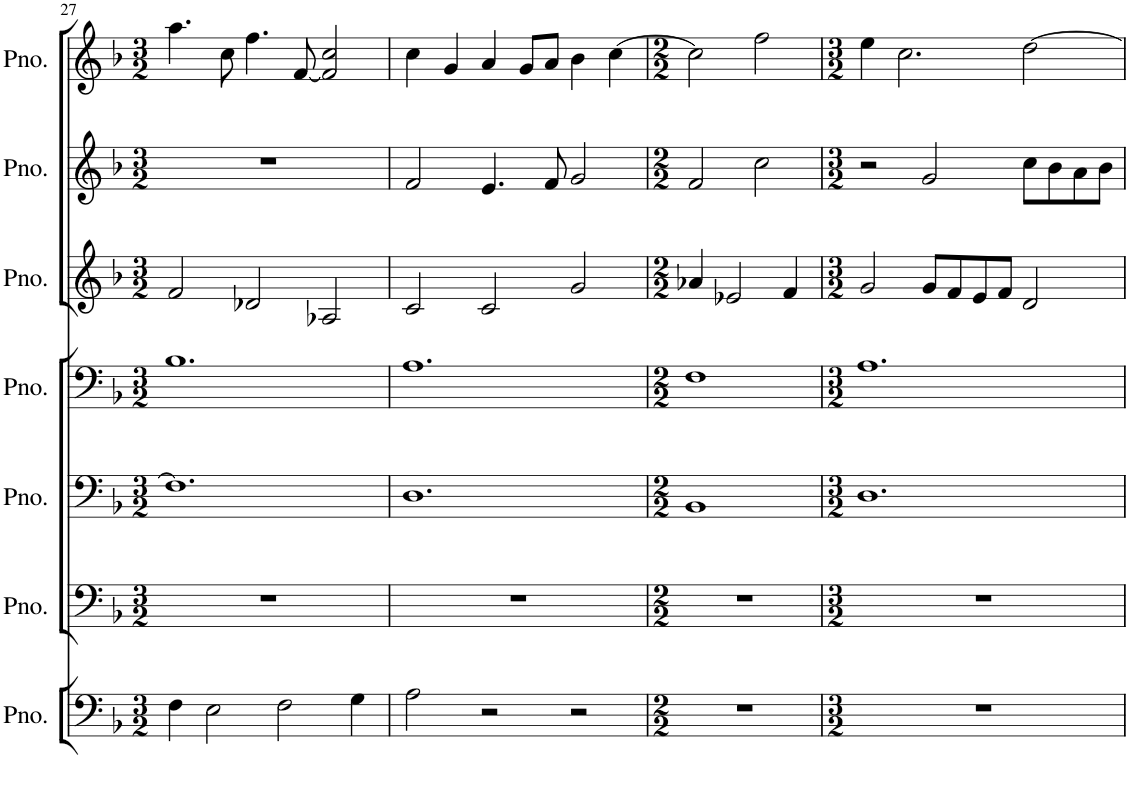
**kern	**kern	**kern	**kern	**kern	**kern	**kern
*part7	*part6	*part5	*part4	*part3	*part2	*part1
*staff7	*staff6	*staff5	*staff4	*staff3	*staff2	*staff1
*I"Piano	*I"Piano	*I"Piano	*I"Piano	*I"Piano	*I"Piano	*I"Piano
*I'Pno.	*I'Pno.	*I'Pno.	*I'Pno.	*I'Pno.	*I'Pno.	*I'Pno.
!!LO:PB:g=z
*clefF4	*clefF4	*clefF4	*clefF4	*clefG2	*clefG2	*clefG2
*k[b-]	*k[b-]	*k[b-]	*k[b-]	*k[b-]	*k[b-]	*k[b-]
*M3/2	*M3/2	*M3/2	*M3/2	*M3/2	*M3/2	*M3/2
=27	=27	=27	=27	=27	=27	=27
4F\	1.r	1.F]	1.B-	2f/	1.r	4.aa\
2E\	.	.	.	.	.	.
.	.	.	.	.	.	8cc\
.	.	.	.	2d-X/	.	4.ff\
2F\	.	.	.	.	.	.
.	.	.	.	.	.	[8f/
.	.	.	.	2A-X/	.	2f/] 2cc/
4G\	.	.	.	.	.	.
=28	=28	=28	=28	=28	=28	=28
2A\	1.r	1.D	1.A	2c/	2f/	4cc\
.	.	.	.	.	.	4g/
2r	.	.	.	2c/	4.e/	4a/
.	.	.	.	.	.	8g/L
.	.	.	.	.	8f/	8a/J
2r	.	.	.	2g/	2g/	4b-\
.	.	.	.	.	.	[4cc\
=29	=29	=29	=29	=29	=29	=29
*M2/2	*M2/2	*M2/2	*M2/2	*M2/2	*M2/2	*M2/2
1r	1r	1BB-	1F	4a-X/	2f/	2cc\]
.	.	.	.	2e-X/	.	.
.	.	.	.	.	2cc\	2ff\
.	.	.	.	4f/	.	.
=30	=30	=30	=30	=30	=30	=30
*M3/2	*M3/2	*M3/2	*M3/2	*M3/2	*M3/2	*M3/2
1.r	1.r	1.D	1.A	2g/	2r	4ee\
.	.	.	.	.	.	2.cc\
.	.	.	.	8g/L	2g/	.
.	.	.	.	8f/	.	.
.	.	.	.	8e/	.	.
.	.	.	.	8f/J	.	.
.	.	.	.	2d/	8cc\L	[2dd\
.	.	.	.	.	8b-\	.
.	.	.	.	.	8a\	.
.	.	.	.	.	8b-\J	.
=	=	=	=	=	=	=
*-	*-	*-	*-	*-	*-	*-
